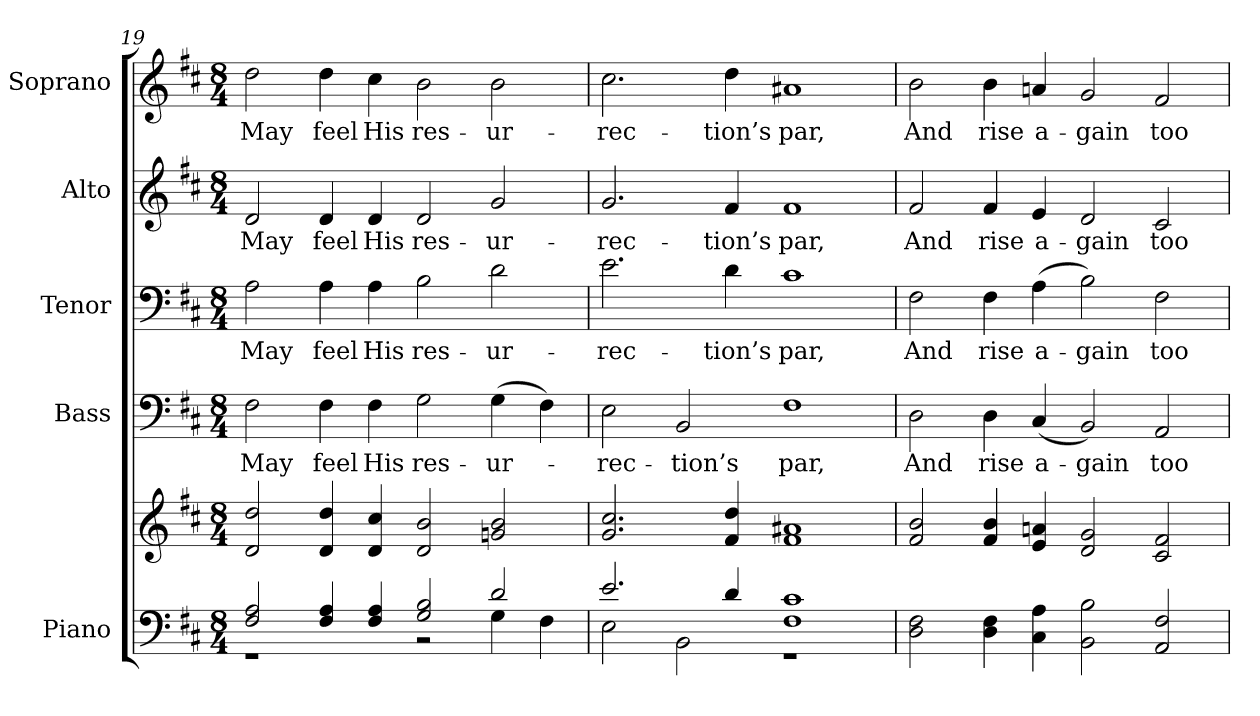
**kern	**kern	**kern	**text	**kern	**text	**kern	**text	**kern	**text
*part5	*part5	*part4	*part4	*part3	*part3	*part2	*part2	*part1	*part1
*staff6	*staff5	*staff4	*staff4	*staff3	*staff3	*staff2	*staff2	*staff1	*staff1
*I"Piano	*	*I"Bass	*	*I"Tenor	*	*I"Alto	*	*I"Soprano	*
*I'Pno.	*	*I'B.	*	*I'T.	*	*I'A.	*	*I'S.	*
*clefF4	*clefG2	*clefF4	*	*clefF4	*	*clefG2	*	*clefG2	*
*k[f#c#]	*k[f#c#]	*k[f#c#]	*	*k[f#c#]	*	*k[f#c#]	*	*k[f#c#]	*
*D:	*D:	*D:	*	*D:	*	*D:	*	*D:	*
*M8/4	*M8/4	*M8/4	*	*M8/4	*	*M8/4	*	*M8/4	*
=19	=19	=19	=19	=19	=19	=19	=19	=19	=19
*^	*	*	*	*	*	*	*	*	*
!	!	!	!	!LO:LY:b:color=#000000	!	!	!	!	!	!
!	!	!	!	!	!	!LO:LY:b:color=#000000	!	!	!	!
!	!	!	!	!	!	!	!	!LO:LY:b:color=#000000	!	!
!	!	!	!	!	!	!	!	!	!	!LO:LY:b:color=#000000
2F#i/ 2Ai	1r	2di/ 2ddi	2F#i\	May	2Ai\	May	2di/	May	2ddi\	May
!	!	!	!	!LO:LY:b:color=#000000	!	!	!	!	!	!
!	!	!	!	!	!	!LO:LY:b:color=#000000	!	!	!	!
!	!	!	!	!	!	!	!	!LO:LY:b:color=#000000	!	!
!	!	!	!	!	!	!	!	!	!	!LO:LY:b:color=#000000
4F#i/ 4Ai	.	4di/ 4ddi	4F#i\	feel	4Ai\	feel	4di/	feel	4ddi\	feel
!	!	!	!	!LO:LY:b:color=#000000	!	!	!	!	!	!
!	!	!	!	!	!	!LO:LY:b:color=#000000	!	!	!	!
!	!	!	!	!	!	!	!	!LO:LY:b:color=#000000	!	!
!	!	!	!	!	!	!	!	!	!	!LO:LY:b:color=#000000
4F#i/ 4Ai	.	4di/ 4cc#i	4F#i\	His	4Ai\	His	4di/	His	4cc#i\	His
!	!	!	!	!LO:LY:b:color=#000000	!	!	!	!	!	!
!	!	!	!	!	!	!LO:LY:b:color=#000000	!	!	!	!
!	!	!	!	!	!	!	!	!LO:LY:b:color=#000000	!	!
!	!	!	!	!	!	!	!	!	!	!LO:LY:b:color=#000000
2Gi/ 2Bi	2r	2di/ 2bi	2Gi\	res-	2Bi\	res-	2di/	res-	2bi\	res-
!	!	!	!	!LO:LY:b:color=#000000	!	!	!	!	!	!
!	!	!	!	!	!	!LO:LY:b:color=#000000	!	!	!	!
!	!	!	!	!	!	!	!	!LO:LY:b:color=#000000	!	!
!	!	!	!	!	!	!	!	!	!	!LO:LY:b:color=#000000
2di/	4Gi\	2gni/ 2bi	(4Gi\	-ur-	2di\	-ur-	2gi/	-ur-	2bi\	-ur-
.	4F#i\	.	4F#i\)	.	.	.	.	.	.	.
!!LO:PB:g=z
=20	=20	=20	=20	=20	=20	=20	=20	=20	=20	=20
!	!	!	!	!LO:LY:b:color=#000000	!	!	!	!	!	!
!	!	!	!	!	!	!LO:LY:b:color=#000000	!	!	!	!
!	!	!	!	!	!	!	!	!LO:LY:b:color=#000000	!	!
!	!	!	!	!	!	!	!	!	!	!LO:LY:b:color=#000000
2.ei/	2Ei\	2.gi/ 2.cc#i	2Ei\	-rec-	2.ei\	-rec-	2.gi/	-rec-	2.cc#i\	-rec-
!	!	!	!	!LO:LY:b:color=#000000	!	!	!	!	!	!
.	2BBi\	.	2BBi/	-tion’s	.	.	.	.	.	.
!	!	!	!	!	!	!LO:LY:b:color=#000000	!	!	!	!
!	!	!	!	!	!	!	!	!LO:LY:b:color=#000000	!	!
!	!	!	!	!	!	!	!	!	!	!LO:LY:b:color=#000000
4di/	.	4f#i/ 4ddi	.	.	4di\	-tion’s	4f#i/	-tion’s	4ddi\	-tion’s
!	!	!	!	!LO:LY:b:color=#000000	!	!	!	!	!	!
!	!	!	!	!	!	!LO:LY:b:color=#000000	!	!	!	!
!	!	!	!	!	!	!	!	!LO:LY:b:color=#000000	!	!
!	!	!	!	!	!	!	!	!	!	!LO:LY:b:color=#000000
1F#i 1c#i	1r	1f#i 1a#Xi	1F#i	par,	1c#i	par,	1f#i	par,	1a#Xi	par,
*v	*v	*	*	*	*	*	*	*	*	*
=21	=21	=21	=21	=21	=21	=21	=21	=21	=21
*^	*	*	*	*	*	*	*	*	*
!	!	!	!	!LO:LY:b:color=#000000	!	!	!	!	!	!
*v	*v	*	*	*	*	*	*	*	*	*
*^	*	*	*	*	*	*	*	*	*
!	!	!	!	!	!	!LO:LY:b:color=#000000	!	!	!	!
*v	*v	*	*	*	*	*	*	*	*	*
*^	*	*	*	*	*	*	*	*	*
!	!	!	!	!	!	!	!	!LO:LY:b:color=#000000	!	!
*v	*v	*	*	*	*	*	*	*	*	*
*^	*	*	*	*	*	*	*	*	*
!	!	!	!	!	!	!	!	!	!	!LO:LY:b:color=#000000
*v	*v	*	*	*	*	*	*	*	*	*
2Di\ 2F#i	2f#i/ 2bi	2Di\	And	2F#i\	And	2f#i/	And	2bi\	And
!	!	!	!LO:LY:b:color=#000000	!	!	!	!	!	!
!	!	!	!	!	!LO:LY:b:color=#000000	!	!	!	!
!	!	!	!	!	!	!	!LO:LY:b:color=#000000	!	!
!	!	!	!	!	!	!	!	!	!LO:LY:b:color=#000000
4Di\ 4F#i	4f#i/ 4bi	4Di\	rise	4F#i\	rise	4f#i/	rise	4bi\	rise
!	!	!	!LO:LY:b:color=#000000	!	!	!	!	!	!
!	!	!	!	!	!LO:LY:b:color=#000000	!	!	!	!
!	!	!	!	!	!	!	!LO:LY:b:color=#000000	!	!
!	!	!	!	!	!	!	!	!	!LO:LY:b:color=#000000
4C#i\ 4Ai	4ei/ 4ani	(4C#i/	a-	(4Ai\	a-	4ei/	a-	4ani/	a-
!	!	!	!LO:LY:b:color=#000000	!	!	!	!	!	!
!	!	!	!	!	!LO:LY:b:color=#000000	!	!	!	!
!	!	!	!	!	!	!	!LO:LY:b:color=#000000	!	!
!	!	!	!	!	!	!	!	!	!LO:LY:b:color=#000000
2BBi\ 2Bi	2di/ 2gi	2BBi/)	-gain	2Bi\)	-gain	2di/	-gain	2gi/	-gain
!	!	!	!LO:LY:b:color=#000000	!	!	!	!	!	!
!	!	!	!	!	!LO:LY:b:color=#000000	!	!	!	!
!	!	!	!	!	!	!	!LO:LY:b:color=#000000	!	!
!	!	!	!	!	!	!	!	!	!LO:LY:b:color=#000000
2AAi/ 2F#i	2c#i/ 2f#i	2AAi/	too	2F#i\	too	2c#i/	too	2f#i/	too
=	=	=	=	=	=	=	=	=	=
*-	*-	*-	*-	*-	*-	*-	*-	*-	*-
